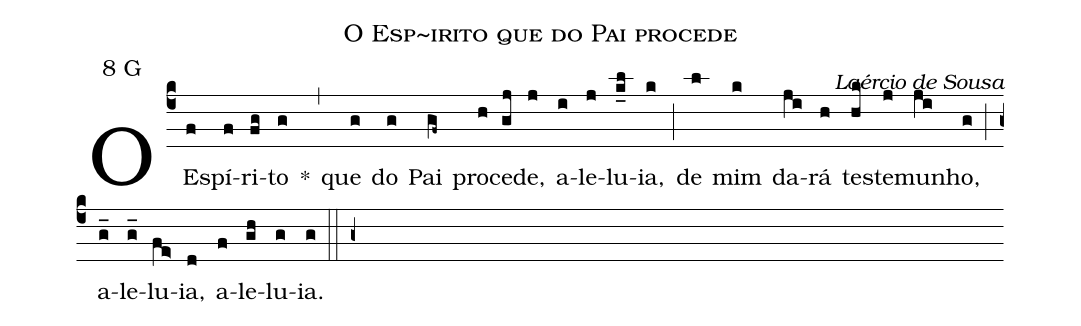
name: O Esp~irito que do Pai procede;
mode: 8;
mode-differentia: G;
commentary: Laércio de Sousa;
%%
(c4)

O Es(f)pí(f)ri(fg)to(g) *(,) que(g) do(g) Pai(gf~) pro(h)ce(gj)de,(j) a(i)le(j)lu(k_l)ia,(k) (;) de(l) mim(k) da(ji)rá(h) tes(hk)te(j)mu(ji)nho,(g) (;) a(g_)le(g_)lu(fe>)ia,(d) a(f)le(gh)lu(g)ia.(g)

(::)

(g+)
